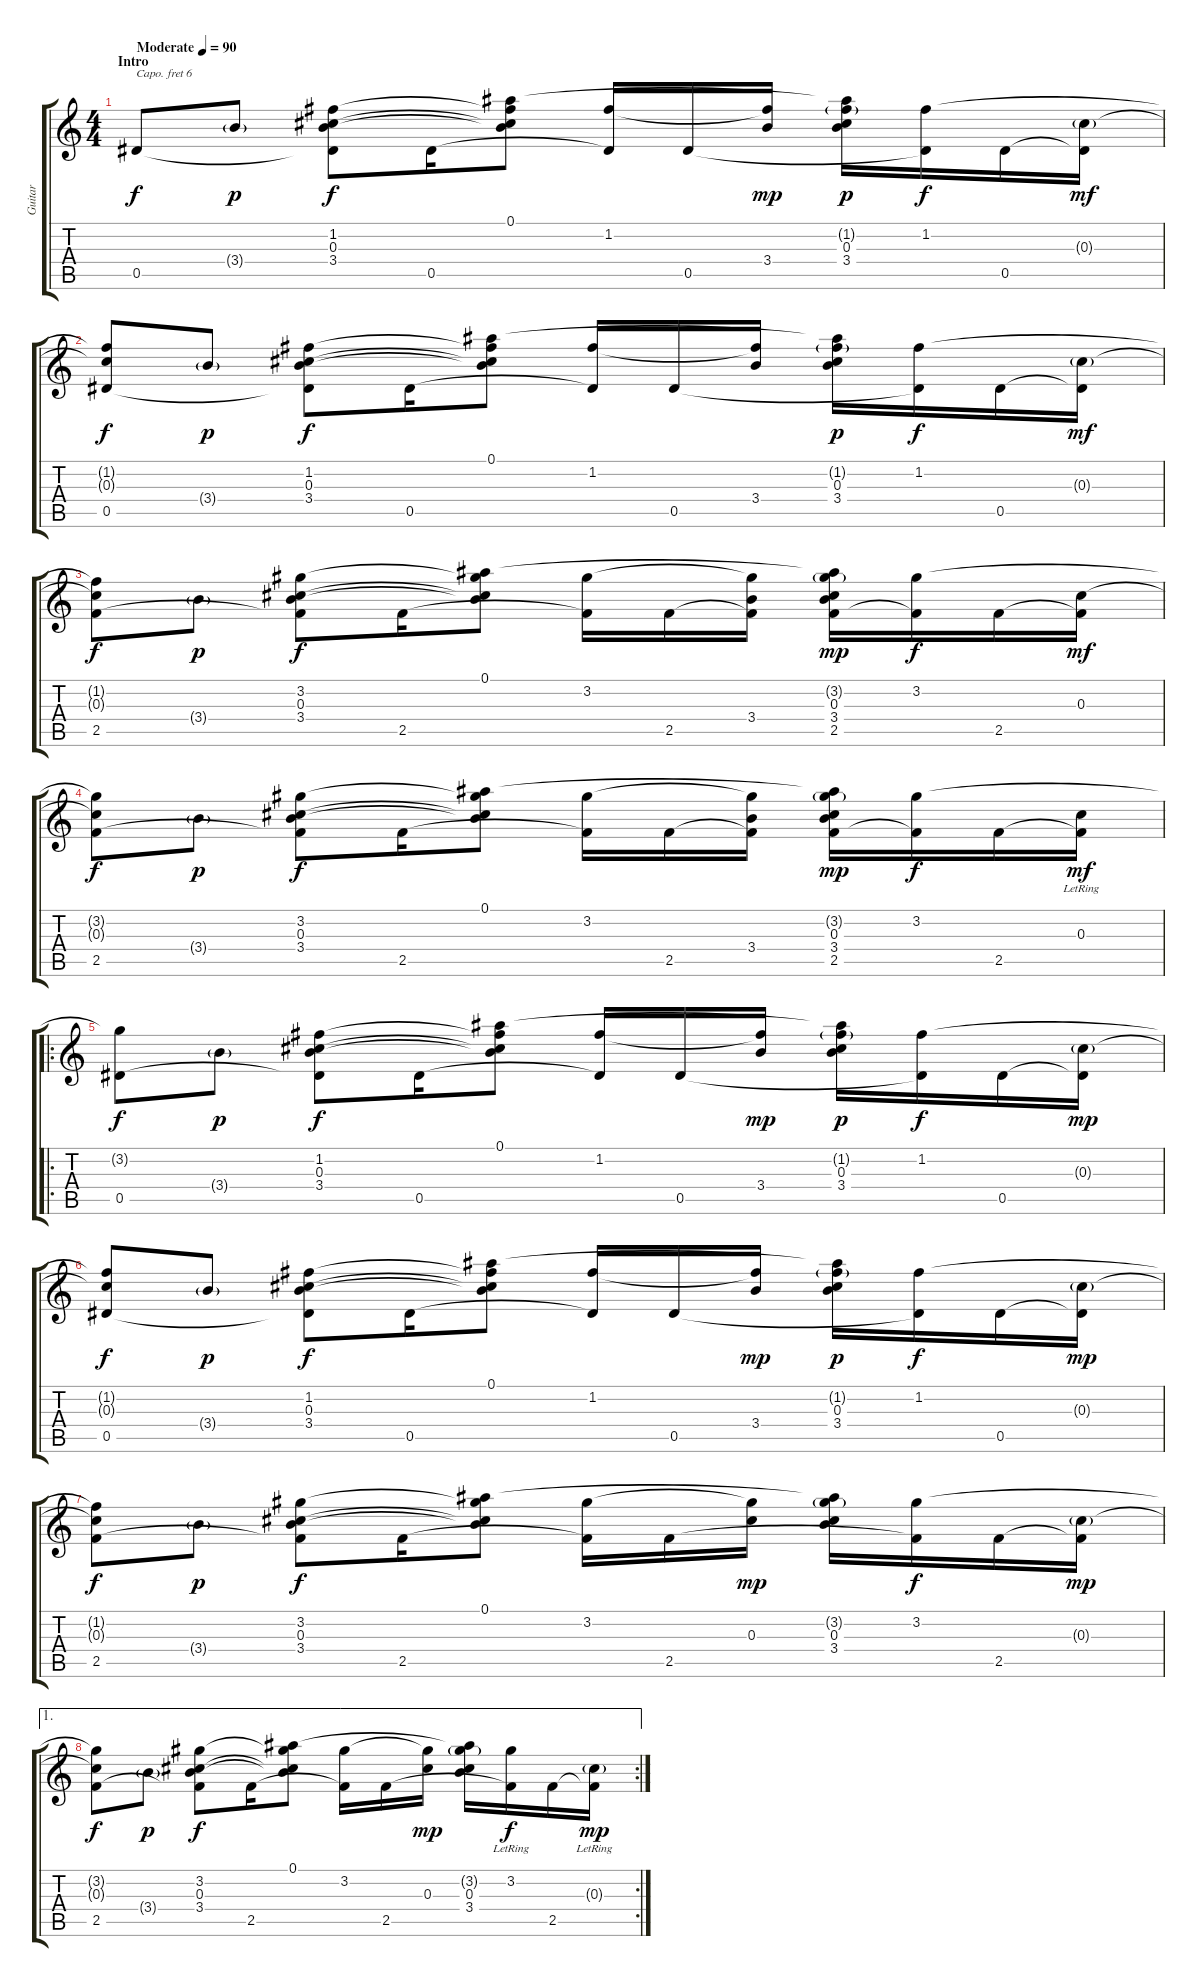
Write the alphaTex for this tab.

\track ("Guitar" "Guitar") {instrument acousticguitarnylon}
\staff {score tabs}
\capo 6
\tuning (E4 B3 G3 D3 A2 E2) {hide}
\ts (4 4)
\section ("" "Intro")
\tempo (90 "Moderate")
\clef g2
\ks c
0.5.8{dy f instrument acousticguitarnylon} 3.4{g}.8{dy p} (1.2 0.3 3.4 0.5{t}).8{dy f} 0.5.16 (0.1 1.2{t} 0.3{t} 3.4{t}).8 (1.2 0.5{t}).16 0.5.16 (1.2{t} 3.4).16{dy mp} (0.1{t} 1.2{g} 0.3 3.4).16{dy p} (1.2 0.5{t}).16{dy f} 0.5.16 (0.3{g} 0.5{t}).16{dy mf} |
(1.2{t} 0.3{t} 0.5).8{dy f} 3.4{g}.8{dy p} (1.2 0.3 3.4 0.5{t}).8{dy f} 0.5.16 (0.1 1.2{t} 0.3{t} 3.4{t}).8 (1.2 0.5{t}).16 0.5.16 (1.2{t} 3.4).16 (0.1{t} 1.2{g} 0.3 3.4).16{dy p} (1.2 0.5{t}).16{dy f} 0.5.16 (0.3{g} 0.5{t}).16{dy mf} |
(1.2{t} 0.3{t} 2.5).8{dy f} 3.4{g}.8{dy p} (3.2 0.3 3.4 2.5{t}).8{dy f} 2.5.16 (0.1 3.2{t} 0.3{t} 3.4{t}).8 (3.2 2.5{t}).16 2.5.16 (3.2{t} 3.4 2.5{t}).16 (0.1{t} 3.2{g} 0.3 3.4 2.5).16{dy mp} (3.2 2.5{t}).16{dy f} 2.5.16 (0.3 2.5{t}).16{dy mf} |
(3.2{t} 0.3{t} 2.5).8{dy f} 3.4{g}.8{dy p} (3.2 0.3 3.4 2.5{t}).8{dy f} 2.5.16 (0.1 3.2{t} 0.3{t} 3.4{t}).8 (3.2 2.5{t}).16 2.5.16 (3.2{t} 3.4 2.5{t}).16 (0.1{t} 3.2{g} 0.3 3.4 2.5).16{dy mp} (3.2 2.5{t}).16{dy f} 2.5.16 (0.3{lr} 2.5{t}).16{dy mf} |
\ro
(3.2{t} 0.5).8{dy f} 3.4{g}.8{dy p} (1.2 0.3 3.4 0.5{t}).8{dy f} 0.5.16 (0.1 1.2{t} 0.3{t} 3.4{t}).8 (1.2 0.5{t}).16 0.5.16 (1.2{t} 3.4).16{dy mp} (0.1{t} 1.2{g} 0.3 3.4).16{dy p} (1.2 0.5{t}).16{dy f} 0.5.16 (0.3{g} 0.5{t}).16{dy mp} |
(1.2{t} 0.3{t} 0.5).8{dy f} 3.4{g}.8{dy p} (1.2 0.3 3.4 0.5{t}).8{dy f} 0.5.16 (0.1 1.2{t} 0.3{t} 3.4{t}).8 (1.2 0.5{t}).16 0.5.16 (1.2{t} 3.4).16{dy mp} (0.1{t} 1.2{g} 0.3 3.4).16{dy p} (1.2 0.5{t}).16{dy f} 0.5.16 (0.3{g} 0.5{t}).16{dy mp} |
(1.2{t} 0.3{t} 2.5).8{dy f} 3.4{g}.8{dy p} (3.2 0.3 3.4 2.5{t}).8{dy f} 2.5.16 (0.1 3.2{t} 0.3{t} 3.4{t}).8 (3.2 2.5{t}).16 2.5.16 (3.2{t} 0.3).16{dy mp} (0.1{t} 3.2{g} 0.3 3.4).16 (3.2 2.5{t}).16{dy f} 2.5.16 (0.3{g} 2.5{t}).16{dy mp} |
\ae 1
\rc 2
(3.2{t} 0.3{t} 2.5).8{dy f} 3.4{g}.8{dy p} (3.2 0.3 3.4 2.5{t}).8{dy f} 2.5.16 (0.1 3.2{t} 0.3{t} 3.4{t}).8 (3.2 2.5{t}).16 2.5.16 (3.2{t} 0.3).16{dy mp} (0.1{t} 3.2{g} 0.3 3.4).16 (3.2{lr} 2.5{t}).16{dy f} 2.5.16 (0.3{g lr} 2.5{t}).16{dy mp}
